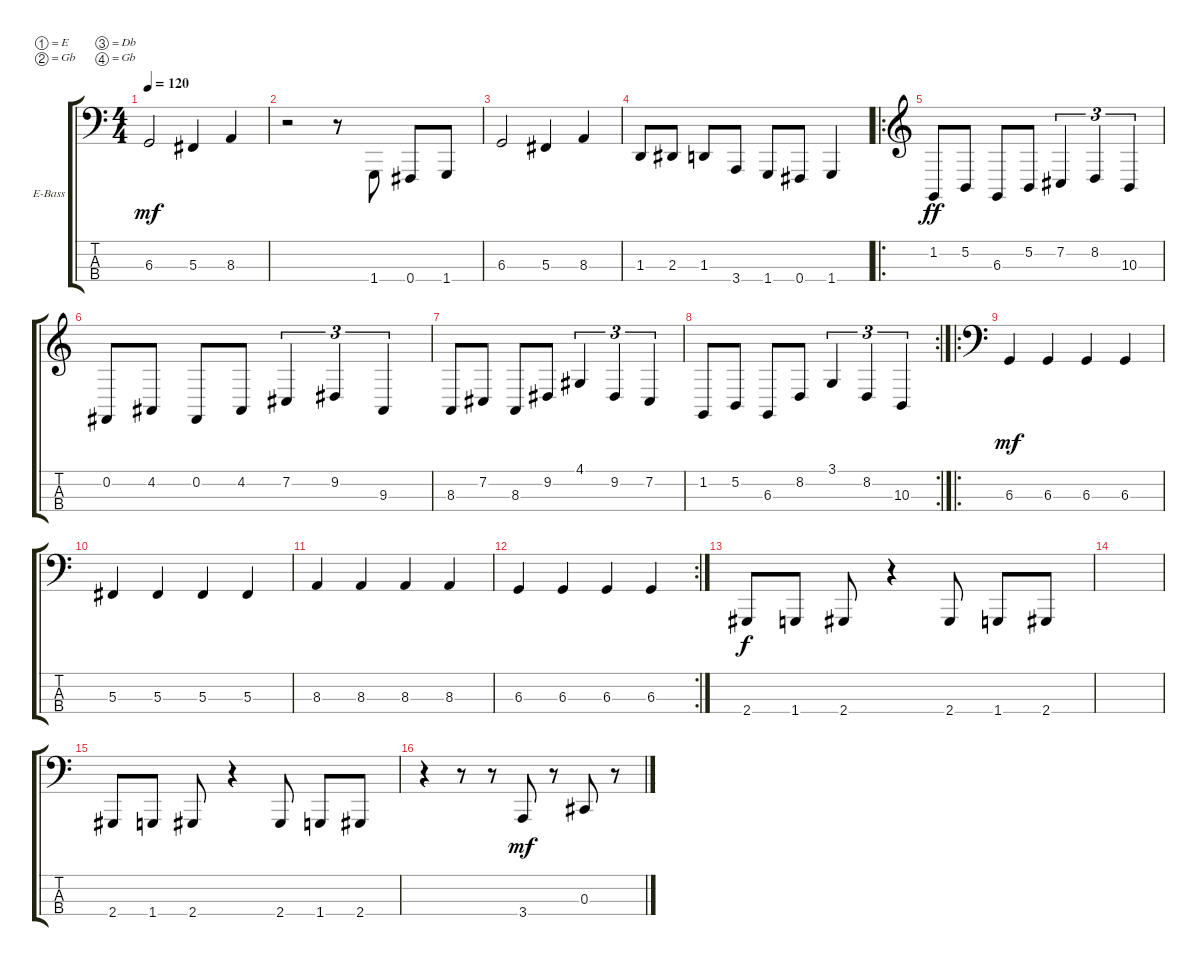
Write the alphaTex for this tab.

\defaultSystemsLayout 4
\bracketExtendMode groupsimilarinstruments
\firstSystemTrackNameOrientation horizontal
\otherSystemsTrackNameOrientation horizontal
\track ("Electric Bass" "E-Bass") {instrument electricbassfinger}
\staff {score tabs}
\tuning (E2 Gb1 Db1 Gb0)
\ts (4 4)
\tempo 120
\clef f4
\scale
0.333333
\ks c
6.3.2{dy mf beam Up} 5.3{acc #}.4{beam Up} 8.3.4{beam Up} |
\scale
0.333333 r.2{beam Down} r.8{beam Down} 1.4.8{beam Up} 0.4{acc #}.8{beam Up} 1.4.8{beam Up} |
\scale
0.333333 6.3.2{beam Up} 5.3{acc #}.4{beam Up} 8.3.4{beam Up} |
\scale
0.312821 1.3.8{beam Up} 2.3{acc #}.8{beam Up} 1.3.8{beam Up} 3.4.8{beam Up} 1.4.8{beam Up} 0.4{acc #}.8{beam Up} 1.4.4{beam Up} |
\ro
\clef g2
\scale
0.374359 1.2.8{dy ff beam Up} 5.2.8{beam Up} 6.3.8{beam Up} 5.2.8{beam Up} 7.2{acc #}.4{tu (3 2) beam Up} 8.2.4{tu (3 2) beam Up} 10.3.4{tu (3 2) beam Up} |
\scale
0.312821 0.2{acc #}.8{beam Up} 4.2{acc #}.8{beam Up} 0.2{acc #}.8{beam Up} 4.2{acc #}.8{beam Up} 7.2{acc #}.4{tu (3 2) beam Up} 9.2{acc #}.4{tu (3 2) beam Up} 9.3{acc #}.4{tu (3 2) beam Up} |
\scale
0.303483 8.3.8{beam Up} 7.2{acc #}.8{beam Up} 8.3.8{beam Up} 9.2{acc #}.8{beam Up} 4.1{acc #}.4{tu (3 2) beam Up} 9.2{acc #}.4{tu (3 2) beam Up} 7.2{acc #}.4{tu (3 2) beam Up} |
\rc 2
\scale
0.333333 1.2.8{beam Up} 5.2.8{beam Up} 6.3.8{beam Up} 8.2.8{beam Up} 3.1.4{tu (3 2) beam Up} 8.2.4{tu (3 2) beam Up} 10.3.4{tu (3 2) beam Up} |
\ro
\clef f4
\scale
0.363184 6.3.4{dy mf beam Up} 6.3.4{beam Up} 6.3.4{beam Up} 6.3.4{beam Up} |
\scale
0.322751 5.3{acc #}.4{beam Up} 5.3{acc #}.4{beam Up} 5.3{acc #}.4{beam Up} 5.3{acc #}.4{beam Up} |
\scale
0.322751 8.3.4{beam Up} 8.3.4{beam Up} 8.3.4{beam Up} 8.3.4{beam Up} |
\rc 2
\scale
0.354497 6.3.4{beam Up} 6.3.4{beam Up} 6.3.4{beam Up} 6.3.4{beam Up} |
\scale
0.333333 2.4{acc #}.8{dy f beam Up} 1.4.8{beam Up} 2.4{acc #}.8{beam Up} r.4{beam Up} 2.4{acc #}.8{beam Up} 1.4.8{beam Up} 2.4{acc #}.8{beam Up} |
\scale
0.333333 |
\scale
0.333333 2.4{acc #}.8{beam Up} 1.4.8{beam Up} 2.4{acc #}.8{beam Up} r.4{beam Up} 2.4{acc #}.8{beam Up} 1.4.8{beam Up} 2.4{acc #}.8{beam Up} |
\scale
0.303483 r.4{beam Down} r.8{beam Down} r.8{beam Down} 3.4.8{dy mf beam Up} r.8{beam Up} 0.3{acc #}.8{beam Up} r.8{beam Up}
